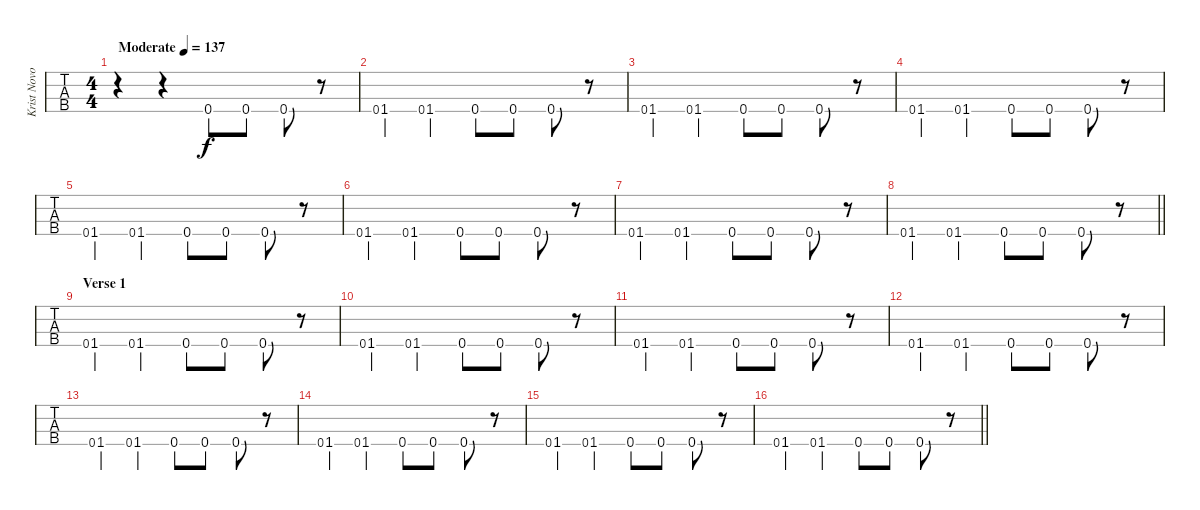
\track ("Krist Novoselic" "Krist Novo") {instrument electricbasspick}
\staff {tabs}
\tuning (Gb2 Db2 Ab1 Eb1) {hide}
\ts (4 4)
\tempo (137 "Moderate")
\clef f4
\ks c
r.4{dy f instrument electricbasspick} r.4 0.4.8 0.4.8 0.4.8 r.8 |
0.4.8{gr} 1.4.4 0.4.8{gr} 1.4.4 0.4.8 0.4.8 0.4.8 r.8 |
0.4.8{gr} 1.4.4 0.4.8{gr} 1.4.4 0.4.8 0.4.8 0.4.8 r.8 |
0.4.8{gr} 1.4.4 0.4.8{gr} 1.4.4 0.4.8 0.4.8 0.4.8 r.8 |
0.4.8{gr} 1.4.4 0.4.8{gr} 1.4.4 0.4.8 0.4.8 0.4.8 r.8 |
0.4.8{gr} 1.4.4 0.4.8{gr} 1.4.4 0.4.8 0.4.8 0.4.8 r.8 |
0.4.8{gr} 1.4.4 0.4.8{gr} 1.4.4 0.4.8 0.4.8 0.4.8 r.8 |
\barLineRight lightlight
0.4.8{gr} 1.4.4 0.4.8{gr} 1.4.4 0.4.8 0.4.8 0.4.8 r.8 |
\section ("" "Verse 1")
0.4.8{gr} 1.4.4 0.4.8{gr} 1.4.4 0.4.8 0.4.8 0.4.8 r.8 |
0.4.8{gr} 1.4.4 0.4.8{gr} 1.4.4 0.4.8 0.4.8 0.4.8 r.8 |
0.4.8{gr} 1.4.4 0.4.8{gr} 1.4.4 0.4.8 0.4.8 0.4.8 r.8 |
0.4.8{gr} 1.4.4 0.4.8{gr} 1.4.4 0.4.8 0.4.8 0.4.8 r.8 |
0.4.8{gr} 1.4.4 0.4.8{gr} 1.4.4 0.4.8 0.4.8 0.4.8 r.8 |
0.4.8{gr} 1.4.4 0.4.8{gr} 1.4.4 0.4.8 0.4.8 0.4.8 r.8 |
0.4.8{gr} 1.4.4 0.4.8{gr} 1.4.4 0.4.8 0.4.8 0.4.8 r.8 |
\barLineRight lightlight
0.4.8{gr} 1.4.4 0.4.8{gr} 1.4.4 0.4.8 0.4.8 0.4.8 r.8
